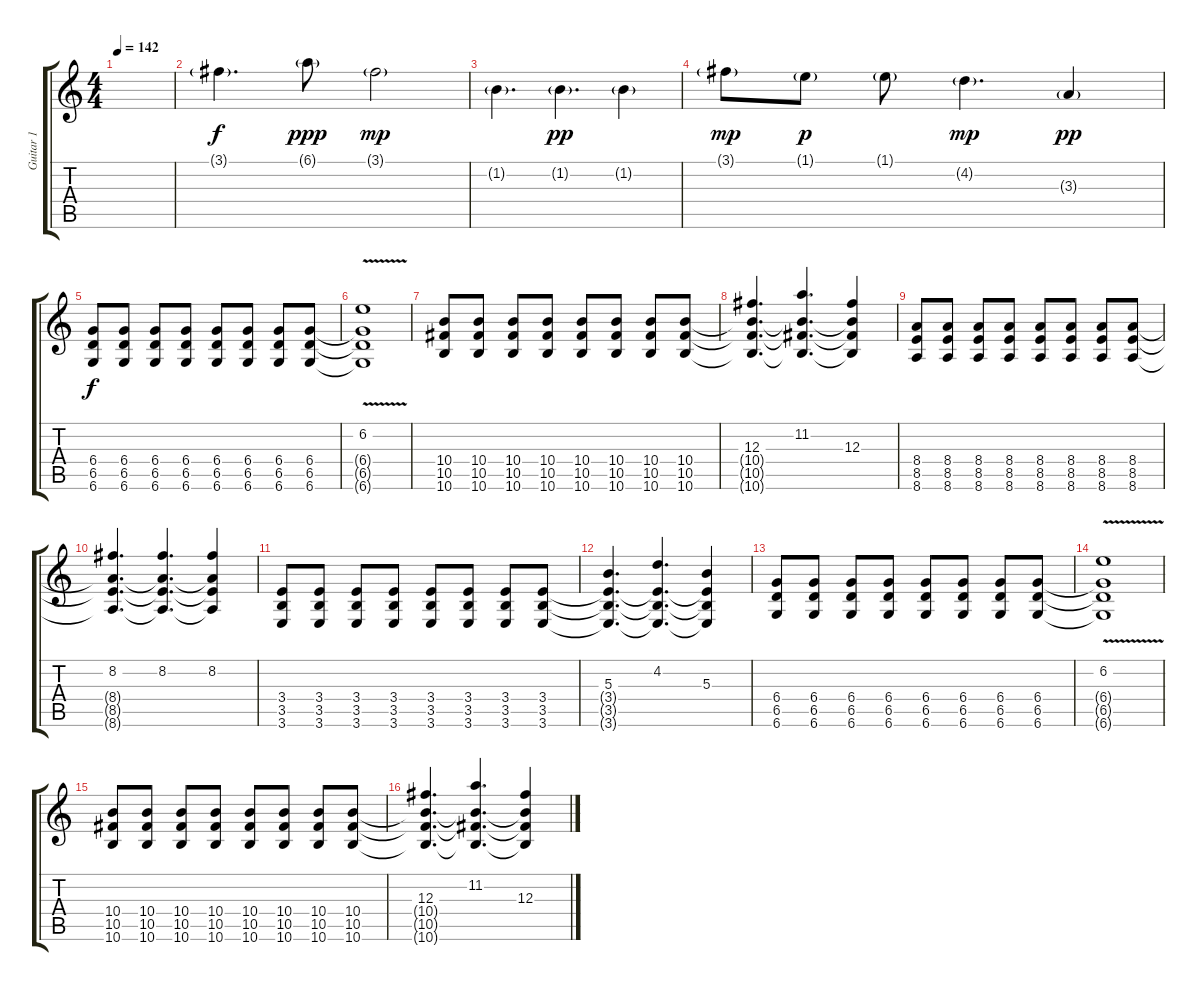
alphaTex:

\track ("Guitar 1" "Guitar 1") {instrument overdrivenguitar}
\staff {score tabs}
\tuning (Eb4 Bb3 Gb3 Db3 Ab2 Db2) {hide}
\ts (4 4)
\tempo 142
\clef g2
\ks c
|
3.1{g}.4{d} 6.1{g}.8{dy ppp} 3.1{g}.2{dy mp} |
1.2{g}.4{d} 1.2{g}.4{d dy pp} 1.2{g}.4 |
3.1{g}.8{dy mp} 1.1{g}.8{dy p} 1.1{g}.8 4.2{g}.4{d dy mp} 3.3{g}.4{dy pp} |
(6.4 6.5 6.6).8{dy f} (6.4 6.5 6.6).8 (6.4 6.5 6.6).8 (6.4 6.5 6.6).8 (6.4 6.5 6.6).8 (6.4 6.5 6.6).8 (6.4 6.5 6.6).8 (6.4 6.5 6.6).8 |
(6.2{v} 6.4{t} 6.5{t} 6.6{t}).1 |
(10.4 10.5 10.6).8 (10.4 10.5 10.6).8 (10.4 10.5 10.6).8 (10.4 10.5 10.6).8 (10.4 10.5 10.6).8 (10.4 10.5 10.6).8 (10.4 10.5 10.6).8 (10.4 10.5 10.6).8 |
(12.3 10.4{t} 10.5{t} 10.6{t}).4{d} (11.2 10.4{t} 10.5{t} 10.6{t}).4{d} (12.3 10.4{t} 10.5{t} 10.6{t}).4 |
(8.4 8.5 8.6).8 (8.4 8.5 8.6).8 (8.4 8.5 8.6).8 (8.4 8.5 8.6).8 (8.4 8.5 8.6).8 (8.4 8.5 8.6).8 (8.4 8.5 8.6).8 (8.4 8.5 8.6).8 |
(8.2 8.4{t} 8.5{t} 8.6{t}).4{d} (8.2 8.4{t} 8.5{t} 8.6{t}).4{d} (8.2 8.4{t} 8.5{t} 8.6{t}).4 |
(3.4 3.5 3.6).8 (3.4 3.5 3.6).8 (3.4 3.5 3.6).8 (3.4 3.5 3.6).8 (3.4 3.5 3.6).8 (3.4 3.5 3.6).8 (3.4 3.5 3.6).8 (3.4 3.5 3.6).8 |
(5.3 3.4{t} 3.5{t} 3.6{t}).4{d} (4.2 3.4{t} 3.5{t} 3.6{t}).4{d} (5.3 3.4{t} 3.5{t} 3.6{t}).4 |
(6.4 6.5 6.6).8 (6.4 6.5 6.6).8 (6.4 6.5 6.6).8 (6.4 6.5 6.6).8 (6.4 6.5 6.6).8 (6.4 6.5 6.6).8 (6.4 6.5 6.6).8 (6.4 6.5 6.6).8 |
(6.2{v} 6.4{t} 6.5{t} 6.6{t}).1 |
(10.4 10.5 10.6).8 (10.4 10.5 10.6).8 (10.4 10.5 10.6).8 (10.4 10.5 10.6).8 (10.4 10.5 10.6).8 (10.4 10.5 10.6).8 (10.4 10.5 10.6).8 (10.4 10.5 10.6).8 |
(12.3 10.4{t} 10.5{t} 10.6{t}).4{d} (11.2 10.4{t} 10.5{t} 10.6{t}).4{d} (12.3 10.4{t} 10.5{t} 10.6{t}).4
